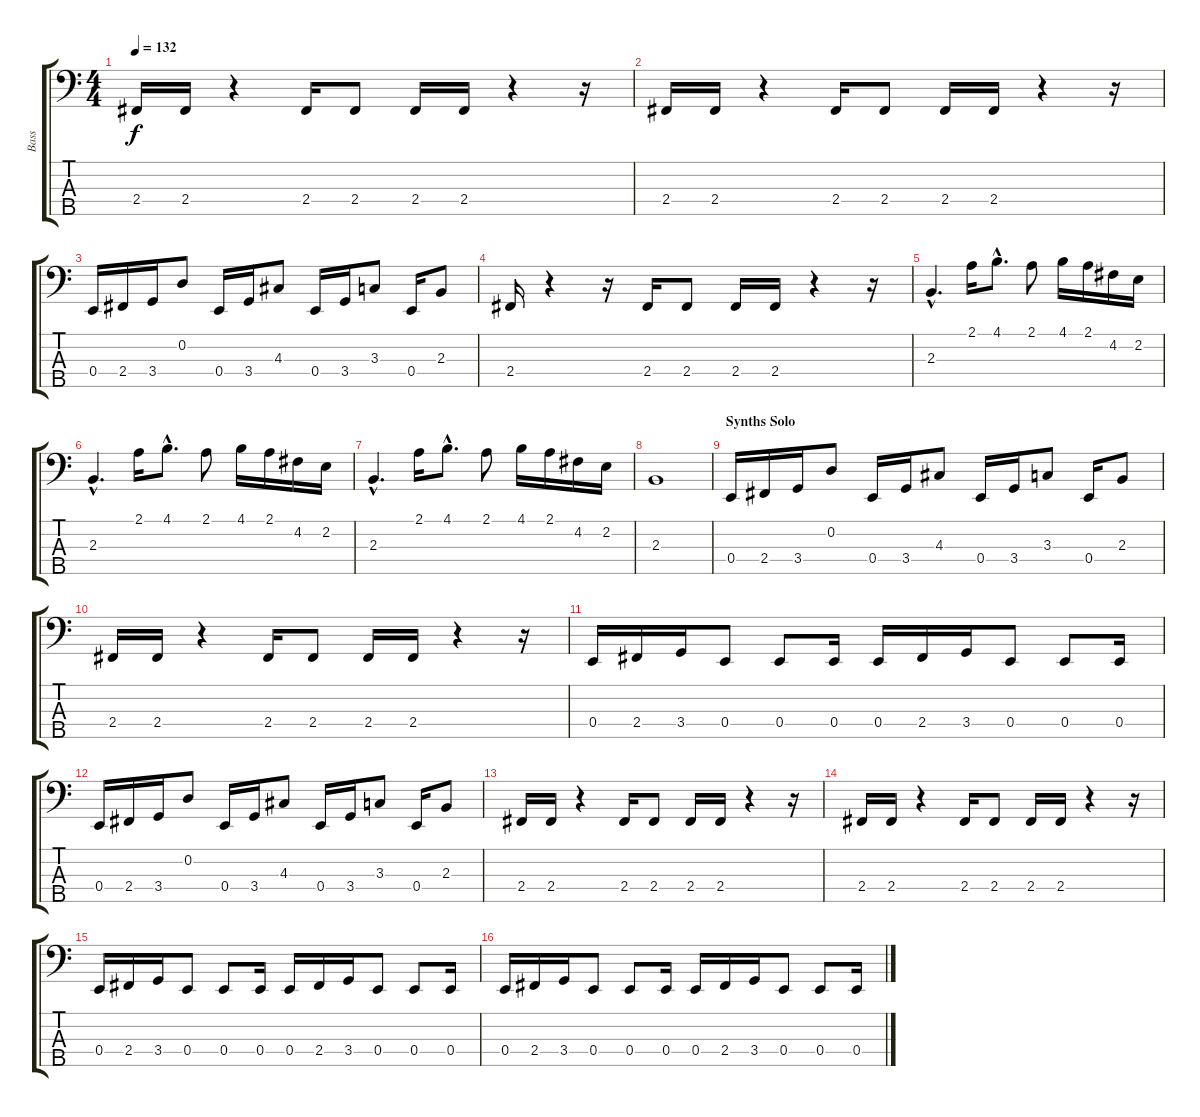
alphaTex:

\track (" Bass" " Bass") {instrument electricbassfinger}
\staff {score tabs}
\tuning (G2 D2 A1 E1 B0) {hide}
\ts (4 4)
\tempo 132
\clef f4
\ks c
2.4.16{dy f} 2.4.16 r.4 2.4.16 2.4.8 2.4.16 2.4.16 r.4 r.16 |
2.4.16 2.4.16 r.4 2.4.16 2.4.8 2.4.16 2.4.16 r.4 r.16 |
0.4.16 2.4.16 3.4.16 0.2.8 0.4.16 3.4.16 4.3.8 0.4.16 3.4.16 3.3.8 0.4.16 2.3.8 |
2.4.16 r.4 r.16 2.4.16 2.4.8 2.4.16 2.4.16 r.4 r.16 |
2.3{hac}.4{d} 2.1.16 4.1{hac}.8{d} 2.1.8 4.1.16 2.1.16 4.2.16 2.2.16 |
2.3{hac}.4{d} 2.1.16 4.1{hac}.8{d} 2.1.8 4.1.16 2.1.16 4.2.16 2.2.16 |
2.3{hac}.4{d} 2.1.16 4.1{hac}.8{d} 2.1.8 4.1.16 2.1.16 4.2.16 2.2.16 |
2.3.1 |
\section ("" "Synths Solo")
0.4.16 2.4.16 3.4.16 0.2.8 0.4.16 3.4.16 4.3.8 0.4.16 3.4.16 3.3.8 0.4.16 2.3.8 |
2.4.16 2.4.16 r.4 2.4.16 2.4.8 2.4.16 2.4.16 r.4 r.16 |
0.4.16 2.4.16 3.4.16 0.4.8 0.4.8 0.4.16 0.4.16 2.4.16 3.4.16 0.4.8 0.4.8 0.4.16 |
0.4.16 2.4.16 3.4.16 0.2.8 0.4.16 3.4.16 4.3.8 0.4.16 3.4.16 3.3.8 0.4.16 2.3.8 |
2.4.16 2.4.16 r.4 2.4.16 2.4.8 2.4.16 2.4.16 r.4 r.16 |
2.4.16 2.4.16 r.4 2.4.16 2.4.8 2.4.16 2.4.16 r.4 r.16 |
0.4.16 2.4.16 3.4.16 0.4.8 0.4.8 0.4.16 0.4.16 2.4.16 3.4.16 0.4.8 0.4.8 0.4.16 |
0.4.16 2.4.16 3.4.16 0.4.8 0.4.8 0.4.16 0.4.16 2.4.16 3.4.16 0.4.8 0.4.8 0.4.16
